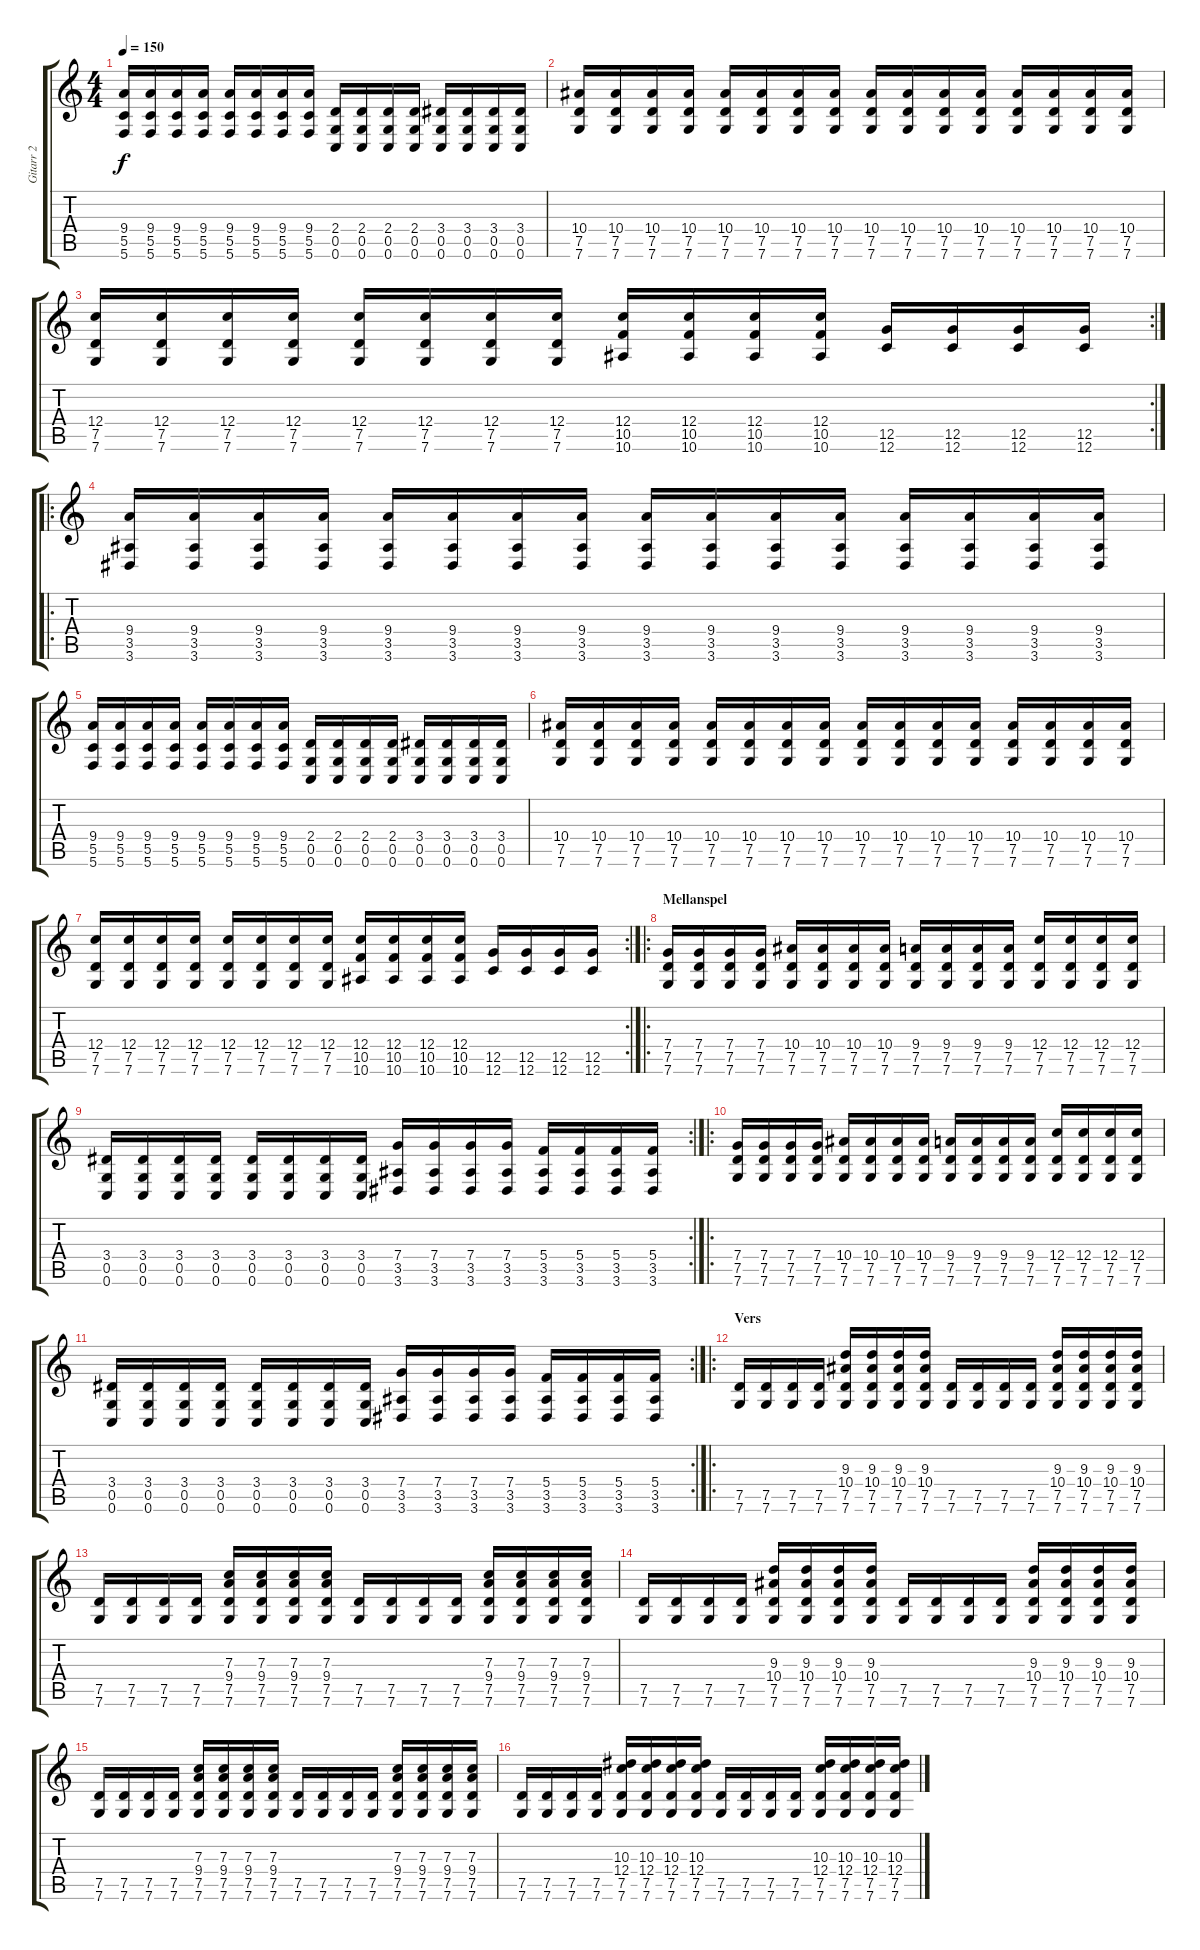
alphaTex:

\track ("Gitarr 2" "Gitarr 2") {instrument distortionguitar}
\staff {score tabs}
\tuning (D4 A3 F3 C3 G2 C2) {hide}
\ts (4 4)
\tempo 150
\clef g2
\ks c
(9.4 5.5 5.6).16{dy f} (9.4 5.5 5.6).16 (9.4 5.5 5.6).16 (9.4 5.5 5.6).16 (9.4 5.5 5.6).16 (9.4 5.5 5.6).16 (9.4 5.5 5.6).16 (9.4 5.5 5.6).16 (2.4 0.5 0.6).16 (2.4 0.5 0.6).16 (2.4 0.5 0.6).16 (2.4 0.5 0.6).16 (3.4 0.5 0.6).16 (3.4 0.5 0.6).16 (3.4 0.5 0.6).16 (3.4 0.5 0.6).16 |
(10.4 7.5 7.6).16 (10.4 7.5 7.6).16 (10.4 7.5 7.6).16 (10.4 7.5 7.6).16 (10.4 7.5 7.6).16 (10.4 7.5 7.6).16 (10.4 7.5 7.6).16 (10.4 7.5 7.6).16 (10.4 7.5 7.6).16 (10.4 7.5 7.6).16 (10.4 7.5 7.6).16 (10.4 7.5 7.6).16 (10.4 7.5 7.6).16 (10.4 7.5 7.6).16 (10.4 7.5 7.6).16 (10.4 7.5 7.6).16 |
\rc 2
(12.4 7.5 7.6).16 (12.4 7.5 7.6).16 (12.4 7.5 7.6).16 (12.4 7.5 7.6).16 (12.4 7.5 7.6).16 (12.4 7.5 7.6).16 (12.4 7.5 7.6).16 (12.4 7.5 7.6).16 (12.4 10.5 10.6).16 (12.4 10.5 10.6).16 (12.4 10.5 10.6).16 (12.4 10.5 10.6).16 (12.5 12.6).16 (12.5 12.6).16 (12.5 12.6).16 (12.5 12.6).16 |
\ro
(9.4 3.5 3.6).16 (9.4 3.5 3.6).16 (9.4 3.5 3.6).16 (9.4 3.5 3.6).16 (9.4 3.5 3.6).16 (9.4 3.5 3.6).16 (9.4 3.5 3.6).16 (9.4 3.5 3.6).16 (9.4 3.5 3.6).16 (9.4 3.5 3.6).16 (9.4 3.5 3.6).16 (9.4 3.5 3.6).16 (9.4 3.5 3.6).16 (9.4 3.5 3.6).16 (9.4 3.5 3.6).16 (9.4 3.5 3.6).16 |
(9.4 5.5 5.6).16 (9.4 5.5 5.6).16 (9.4 5.5 5.6).16 (9.4 5.5 5.6).16 (9.4 5.5 5.6).16 (9.4 5.5 5.6).16 (9.4 5.5 5.6).16 (9.4 5.5 5.6).16 (2.4 0.5 0.6).16 (2.4 0.5 0.6).16 (2.4 0.5 0.6).16 (2.4 0.5 0.6).16 (3.4 0.5 0.6).16 (3.4 0.5 0.6).16 (3.4 0.5 0.6).16 (3.4 0.5 0.6).16 |
(10.4 7.5 7.6).16 (10.4 7.5 7.6).16 (10.4 7.5 7.6).16 (10.4 7.5 7.6).16 (10.4 7.5 7.6).16 (10.4 7.5 7.6).16 (10.4 7.5 7.6).16 (10.4 7.5 7.6).16 (10.4 7.5 7.6).16 (10.4 7.5 7.6).16 (10.4 7.5 7.6).16 (10.4 7.5 7.6).16 (10.4 7.5 7.6).16 (10.4 7.5 7.6).16 (10.4 7.5 7.6).16 (10.4 7.5 7.6).16 |
\rc 2
(12.4 7.5 7.6).16 (12.4 7.5 7.6).16 (12.4 7.5 7.6).16 (12.4 7.5 7.6).16 (12.4 7.5 7.6).16 (12.4 7.5 7.6).16 (12.4 7.5 7.6).16 (12.4 7.5 7.6).16 (12.4 10.5 10.6).16 (12.4 10.5 10.6).16 (12.4 10.5 10.6).16 (12.4 10.5 10.6).16 (12.5 12.6).16 (12.5 12.6).16 (12.5 12.6).16 (12.5 12.6).16 |
\ro
\section ("" "Mellanspel")
(7.4 7.5 7.6).16 (7.4 7.5 7.6).16 (7.4 7.5 7.6).16 (7.4 7.5 7.6).16 (10.4 7.5 7.6).16 (10.4 7.5 7.6).16 (10.4 7.5 7.6).16 (10.4 7.5 7.6).16 (9.4 7.5 7.6).16 (9.4 7.5 7.6).16 (9.4 7.5 7.6).16 (9.4 7.5 7.6).16 (12.4 7.5 7.6).16 (12.4 7.5 7.6).16 (12.4 7.5 7.6).16 (12.4 7.5 7.6).16 |
\rc 2
(3.4 0.5 0.6).16 (3.4 0.5 0.6).16 (3.4 0.5 0.6).16 (3.4 0.5 0.6).16 (3.4 0.5 0.6).16 (3.4 0.5 0.6).16 (3.4 0.5 0.6).16 (3.4 0.5 0.6).16 (7.4 3.5 3.6).16 (7.4 3.5 3.6).16 (7.4 3.5 3.6).16 (7.4 3.5 3.6).16 (5.4 3.5 3.6).16 (5.4 3.5 3.6).16 (5.4 3.5 3.6).16 (5.4 3.5 3.6).16 |
\ro
(7.4 7.5 7.6).16 (7.4 7.5 7.6).16 (7.4 7.5 7.6).16 (7.4 7.5 7.6).16 (10.4 7.5 7.6).16 (10.4 7.5 7.6).16 (10.4 7.5 7.6).16 (10.4 7.5 7.6).16 (9.4 7.5 7.6).16 (9.4 7.5 7.6).16 (9.4 7.5 7.6).16 (9.4 7.5 7.6).16 (12.4 7.5 7.6).16 (12.4 7.5 7.6).16 (12.4 7.5 7.6).16 (12.4 7.5 7.6).16 |
\rc 2
(3.4 0.5 0.6).16 (3.4 0.5 0.6).16 (3.4 0.5 0.6).16 (3.4 0.5 0.6).16 (3.4 0.5 0.6).16 (3.4 0.5 0.6).16 (3.4 0.5 0.6).16 (3.4 0.5 0.6).16 (7.4 3.5 3.6).16 (7.4 3.5 3.6).16 (7.4 3.5 3.6).16 (7.4 3.5 3.6).16 (5.4 3.5 3.6).16 (5.4 3.5 3.6).16 (5.4 3.5 3.6).16 (5.4 3.5 3.6).16 |
\ro
\section ("" "Vers")
(7.5 7.6).16 (7.5 7.6).16 (7.5 7.6).16 (7.5 7.6).16 (9.3 10.4 7.5 7.6).16 (9.3 10.4 7.5 7.6).16 (9.3 10.4 7.5 7.6).16 (9.3 10.4 7.5 7.6).16 (7.5 7.6).16 (7.5 7.6).16 (7.5 7.6).16 (7.5 7.6).16 (9.3 10.4 7.5 7.6).16 (9.3 10.4 7.5 7.6).16 (9.3 10.4 7.5 7.6).16 (9.3 10.4 7.5 7.6).16 |
(7.5 7.6).16 (7.5 7.6).16 (7.5 7.6).16 (7.5 7.6).16 (7.3 9.4 7.5 7.6).16 (7.3 9.4 7.5 7.6).16 (7.3 9.4 7.5 7.6).16 (7.3 9.4 7.5 7.6).16 (7.5 7.6).16 (7.5 7.6).16 (7.5 7.6).16 (7.5 7.6).16 (7.3 9.4 7.5 7.6).16 (7.3 9.4 7.5 7.6).16 (7.3 9.4 7.5 7.6).16 (7.3 9.4 7.5 7.6).16 |
(7.5 7.6).16 (7.5 7.6).16 (7.5 7.6).16 (7.5 7.6).16 (9.3 10.4 7.5 7.6).16 (9.3 10.4 7.5 7.6).16 (9.3 10.4 7.5 7.6).16 (9.3 10.4 7.5 7.6).16 (7.5 7.6).16 (7.5 7.6).16 (7.5 7.6).16 (7.5 7.6).16 (9.3 10.4 7.5 7.6).16 (9.3 10.4 7.5 7.6).16 (9.3 10.4 7.5 7.6).16 (9.3 10.4 7.5 7.6).16 |
(7.5 7.6).16 (7.5 7.6).16 (7.5 7.6).16 (7.5 7.6).16 (7.3 9.4 7.5 7.6).16 (7.3 9.4 7.5 7.6).16 (7.3 9.4 7.5 7.6).16 (7.3 9.4 7.5 7.6).16 (7.5 7.6).16 (7.5 7.6).16 (7.5 7.6).16 (7.5 7.6).16 (7.3 9.4 7.5 7.6).16 (7.3 9.4 7.5 7.6).16 (7.3 9.4 7.5 7.6).16 (7.3 9.4 7.5 7.6).16 |
(7.5 7.6).16 (7.5 7.6).16 (7.5 7.6).16 (7.5 7.6).16 (10.3 12.4 7.5 7.6).16 (10.3 12.4 7.5 7.6).16 (10.3 12.4 7.5 7.6).16 (10.3 12.4 7.5 7.6).16 (7.5 7.6).16 (7.5 7.6).16 (7.5 7.6).16 (7.5 7.6).16 (10.3 12.4 7.5 7.6).16 (10.3 12.4 7.5 7.6).16 (10.3 12.4 7.5 7.6).16 (10.3 12.4 7.5 7.6).16
